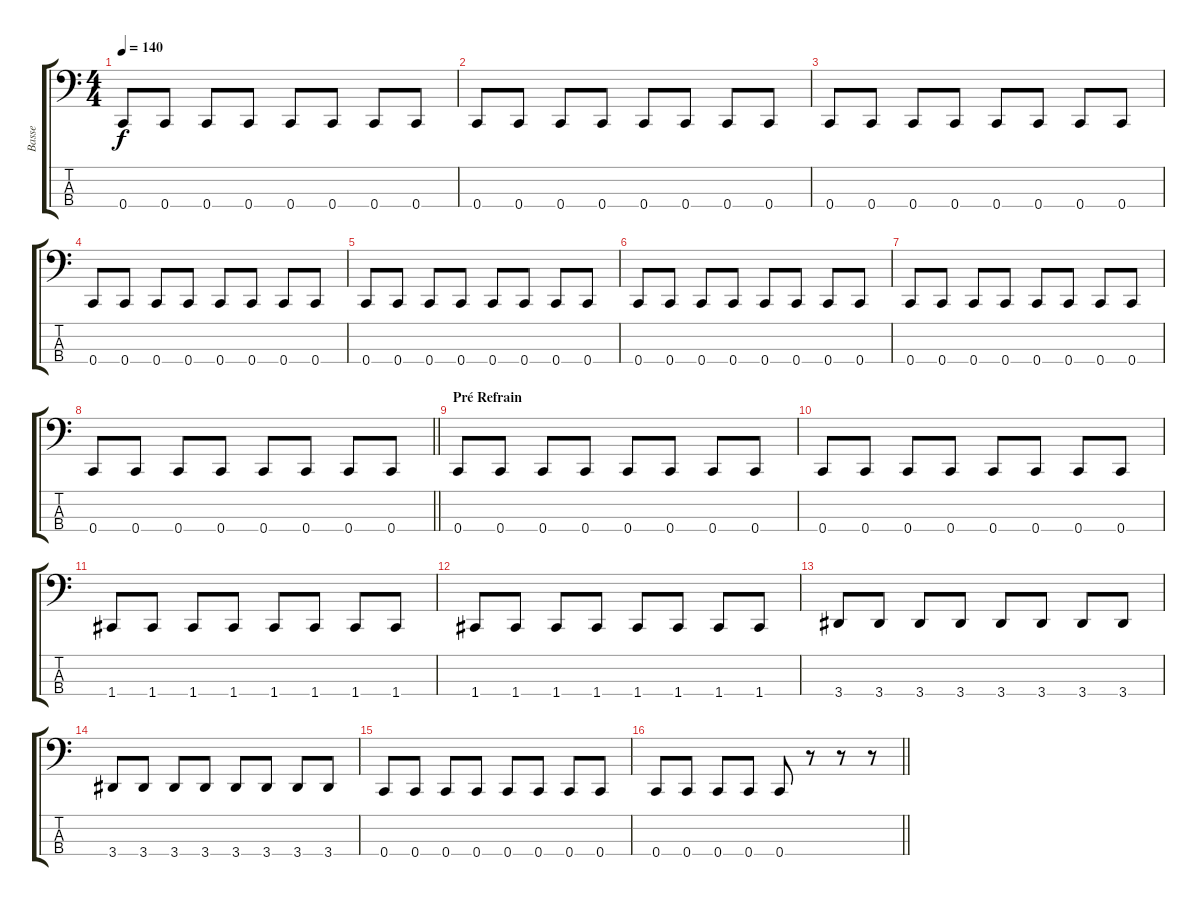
\track ("Basse" "Basse") {instrument electricbassfinger}
\staff {score tabs}
\tuning (F2 C2 G1 C1) {hide}
\ts (4 4)
\tempo 140
\clef f4
\ks c
0.4.8{dy f} 0.4.8 0.4.8 0.4.8 0.4.8 0.4.8 0.4.8 0.4.8 |
0.4.8 0.4.8 0.4.8 0.4.8 0.4.8 0.4.8 0.4.8 0.4.8 |
0.4.8 0.4.8 0.4.8 0.4.8 0.4.8 0.4.8 0.4.8 0.4.8 |
0.4.8 0.4.8 0.4.8 0.4.8 0.4.8 0.4.8 0.4.8 0.4.8 |
0.4.8 0.4.8 0.4.8 0.4.8 0.4.8 0.4.8 0.4.8 0.4.8 |
0.4.8 0.4.8 0.4.8 0.4.8 0.4.8 0.4.8 0.4.8 0.4.8 |
0.4.8 0.4.8 0.4.8 0.4.8 0.4.8 0.4.8 0.4.8 0.4.8 |
\barLineRight lightlight
0.4.8 0.4.8 0.4.8 0.4.8 0.4.8 0.4.8 0.4.8 0.4.8 |
\section ("" "Pré Refrain")
0.4.8 0.4.8 0.4.8 0.4.8 0.4.8 0.4.8 0.4.8 0.4.8 |
0.4.8 0.4.8 0.4.8 0.4.8 0.4.8 0.4.8 0.4.8 0.4.8 |
1.4.8 1.4.8 1.4.8 1.4.8 1.4.8 1.4.8 1.4.8 1.4.8 |
1.4.8 1.4.8 1.4.8 1.4.8 1.4.8 1.4.8 1.4.8 1.4.8 |
3.4.8 3.4.8 3.4.8 3.4.8 3.4.8 3.4.8 3.4.8 3.4.8 |
3.4.8 3.4.8 3.4.8 3.4.8 3.4.8 3.4.8 3.4.8 3.4.8 |
0.4.8 0.4.8 0.4.8 0.4.8 0.4.8 0.4.8 0.4.8 0.4.8 |
\barLineRight lightlight
0.4.8 0.4.8 0.4.8 0.4.8 0.4.8 r.8 r.8 r.8
